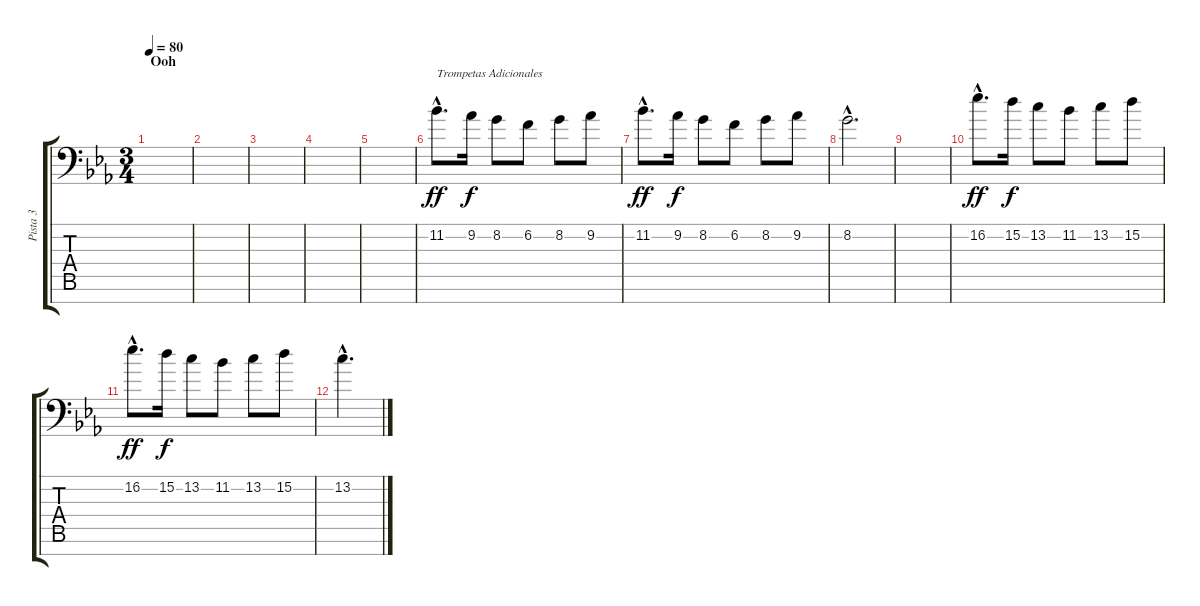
\track ("Pista 3" "Pista 3") {instrument stringensemble1}
\staff {score tabs}
\tuning (E4 B3 G3 D3 A2 E2 C-1) {hide}
\ts (3 4)
\section ("" "Ooh")
\tempo 80
\clef f4
\ks eb
|
|
|
|
|
11.2{hac}.8{d txt "Trompetas Adicionales" dy ff} 9.2.16{dy f} 8.2.8 6.2.8 8.2.8 9.2.8 |
11.2{hac}.8{d dy ff} 9.2.16{dy f} 8.2.8 6.2.8 8.2.8 9.2.8 |
8.2{hac}.2{d} |
|
16.2{hac}.8{d dy ff} 15.2.16{dy f} 13.2.8 11.2.8 13.2.8 15.2.8 |
16.2{hac}.8{d dy ff} 15.2.16{dy f} 13.2.8 11.2.8 13.2.8 15.2.8 |
13.2{hac}.4{d}
